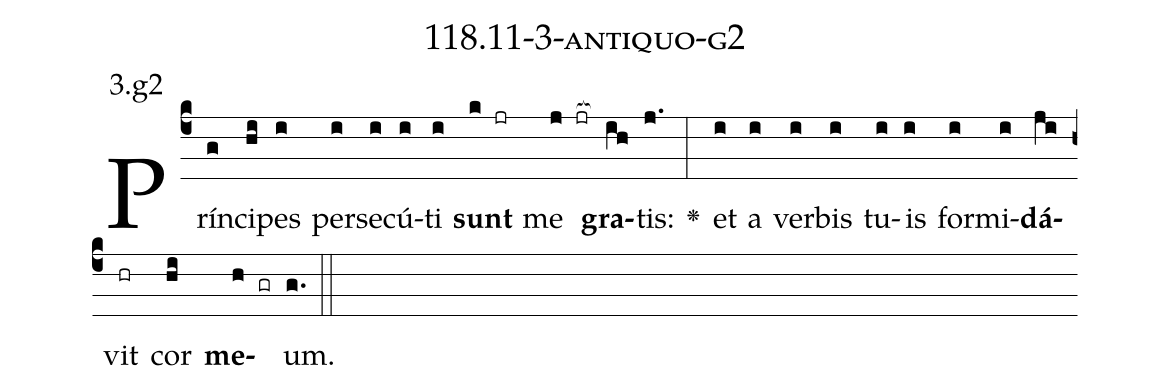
name: 118.11-3-antiquo-g2;
annotation: 3.g2;
%%
(c4)Prín(g)ci(hi)pes(i) per(i)se(i)cú(i)ti(i) <b>sunt</b>(k jr) me(j jr[ocb:1{]) <b>gra</b>(ih[ocb:0}])tis:(j.) <v>\greheightstar</v>(:) et(i) a(i) ver(i)bis(i) tu(i)is(i) for(i)mi(i)<b>dá</b>(ji)vit(hr) cor(hi) <b>me</b>(h gr)um.(g.) (::)


%E(i) u(i) o(ji) u(hi) a(h) e.(g.) (::)
